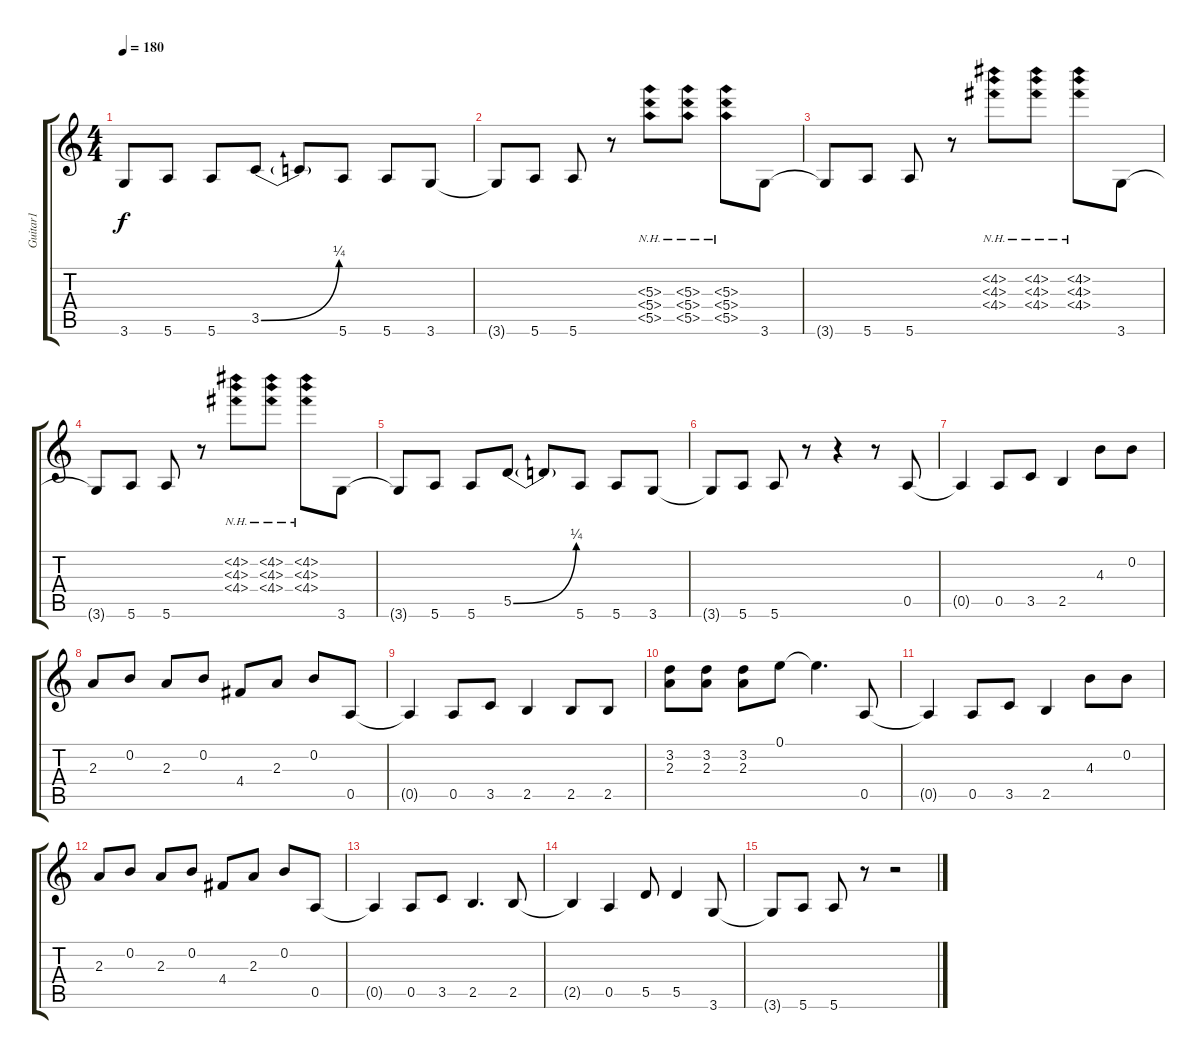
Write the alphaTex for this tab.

\track ("Guitar1" "Guitar1") {instrument distortionguitar}
\staff {score tabs}
\tuning (E4 B3 G3 D3 A2 E2) {hide}
\ts (4 4)
\tempo 180
\clef g2
\ks c
3.6{t}.8{dy f} 5.6.8 5.6.8 3.5{be (bend 0 0 60 1)}.8 3.5{t}.8 5.6.8 5.6.8 3.6.8 |
3.6{t}.8 5.6.8 5.6.8 r.8 (5.3{nh} 5.4{nh} 5.5{nh}).8 (5.3{nh} 5.4{nh} 5.5{nh}).8 (5.3{nh} 5.4{nh} 5.5{nh}).8 3.6.8 |
3.6{t}.8 5.6.8 5.6.8 r.8 (4.2{nh} 4.3{nh} 4.4{nh}).8 (4.2{nh} 4.3{nh} 4.4{nh}).8 (4.2{nh} 4.3{nh} 4.4{nh}).8 3.6.8 |
3.6{t}.8 5.6.8 5.6.8 r.8 (4.2{nh} 4.3{nh} 4.4{nh}).8 (4.2{nh} 4.3{nh} 4.4{nh}).8 (4.2{nh} 4.3{nh} 4.4{nh}).8 3.6.8 |
3.6{t}.8 5.6.8 5.6.8 5.5{be (bend 0 0 60 1)}.8 5.5{t}.8 5.6.8 5.6.8 3.6.8 |
3.6{t}.8 5.6.8 5.6.8 r.8 r.4 r.8 0.5.8 |
0.5{t}.4 0.5.8 3.5.8 2.5.4 4.3.8 0.2.8 |
2.3.8 0.2.8 2.3.8 0.2.8 4.4.8 2.3.8 0.2.8 0.5.8 |
0.5{t}.4 0.5.8 3.5.8 2.5.4 2.5.8 2.5.8 |
(3.2 2.3).8 (3.2 2.3).8 (3.2 2.3).8 0.1.8 0.1{t}.4{d} 0.5.8 |
0.5{t}.4 0.5.8 3.5.8 2.5.4 4.3.8 0.2.8 |
2.3.8 0.2.8 2.3.8 0.2.8 4.4.8 2.3.8 0.2.8 0.5.8 |
0.5{t}.4 0.5.8 3.5.8 2.5.4{d} 2.5.8 |
2.5{t}.4 0.5.4 5.5.8 5.5.4 3.6.8 |
3.6{t}.8 5.6.8 5.6.8 r.8 r.2
